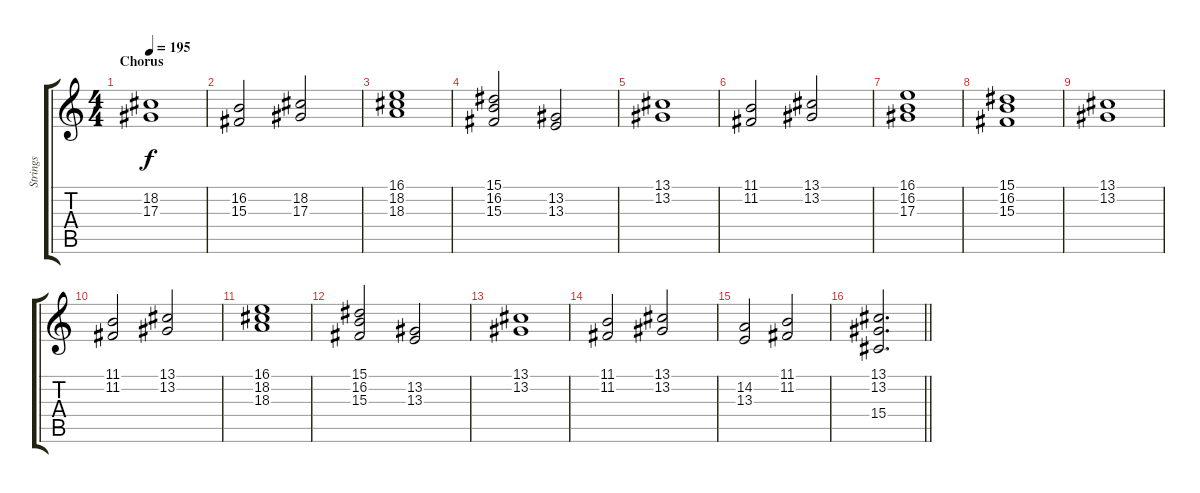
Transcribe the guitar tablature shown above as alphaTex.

\track ("Strings" "Strings") {instrument stringensemble1}
\staff {score tabs}
\tuning (C4 G3 Eb3 Bb2 F2 C2) {hide}
\ts (4 4)
\section ("" "Chorus")
\tempo 195
\clef g2
\ks c
(18.2 17.3).1{dy f} |
(16.2 15.3).2 (18.2 17.3).2 |
(16.1 18.2 18.3).1 |
(15.1 16.2 15.3).2 (13.2 13.3).2 |
(13.1 13.2).1 |
(11.1 11.2).2 (13.1 13.2).2 |
(16.1 16.2 17.3).1 |
(15.1 16.2 15.3).1 |
(13.1 13.2).1 |
(11.1 11.2).2 (13.1 13.2).2 |
(16.1 18.2 18.3).1 |
(15.1 16.2 15.3).2 (13.2 13.3).2 |
(13.1 13.2).1 |
(11.1 11.2).2 (13.1 13.2).2 |
(14.2 13.3).2 (11.1 11.2).2 |
\barLineRight lightlight
(13.1 13.2 15.4).2{d}
